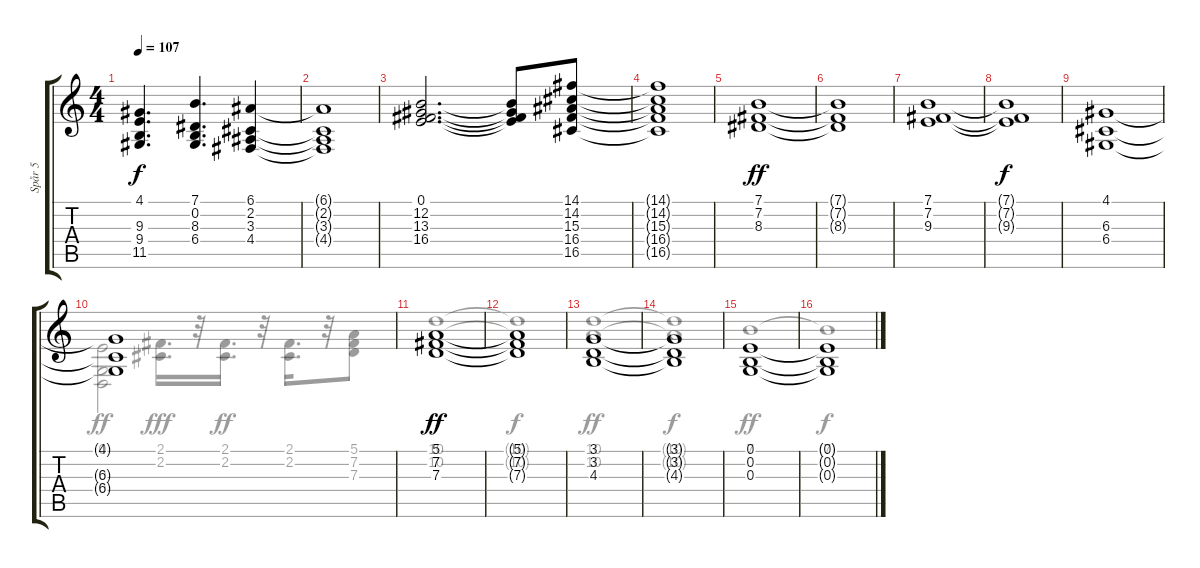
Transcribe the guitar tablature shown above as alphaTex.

\track ("Spår 5" "Spår 5") {instrument fx7echoes}
\staff {score tabs}
\tuning (E4 B3 G3 D3 A2 E2) {hide}
\voice
\ts (4 4)
\tempo 107
\clef g2
\ks c
(4.1 9.3 9.4 11.5).4{d dy f} (7.1 0.2 8.3 6.4).4{d} (6.1 2.2 3.3 4.4).4 |
(6.1{t} 2.2{t} 3.3{t} 4.4{t}).1 |
(0.1 12.2 13.3 16.4).2{d} (0.1{t} 12.2{t} 13.3{t} 16.4{t}).8 (14.1 14.2 15.3 16.4 16.5).8 |
(14.1{t} 14.2{t} 15.3{t} 16.4{t} 16.5{t}).1 |
(7.1 7.2 8.3).1{dy ff instrument fx7echoes} |
(7.1{t} 7.2{t} 8.3{t}).1 |
(7.1 7.2 9.3).1 |
(7.1{t} 7.2{t} 9.3{t}).1{dy f} |
(4.1 6.3 6.4).1 |
(4.1{t} 6.3{t} 6.4{t}).1 |
(5.1 7.2 7.3).1{dy ff} |
(5.1{t} 7.2{t} 7.3{t}).1 |
(3.1 3.2 4.3).1 |
(3.1{t} 3.2{t} 4.3{t}).1 |
(0.1 0.2 0.3).1 |
(0.1{t} 0.2{t} 0.3{t}).1
\voice
\clef g2
\ottava regular
\simile none
\ks c
|
|
|
|
|
|
|
|
|
(0.1 0.3 0.4).2 (2.1 2.2).16{d dy fff} r.32 (2.1 2.2).16{d dy ff} r.32 (2.1 2.2).16{d} r.32 (5.1 7.2 7.3).8 |
(10.1 10.2).1 |
(10.1{t} 10.2{t}).1{dy f} |
(10.1 10.2).1{dy ff} |
(10.1{t} 10.2{t}).1{dy f} |
7.1.1{dy ff} |
7.1{t}.1{dy f}
